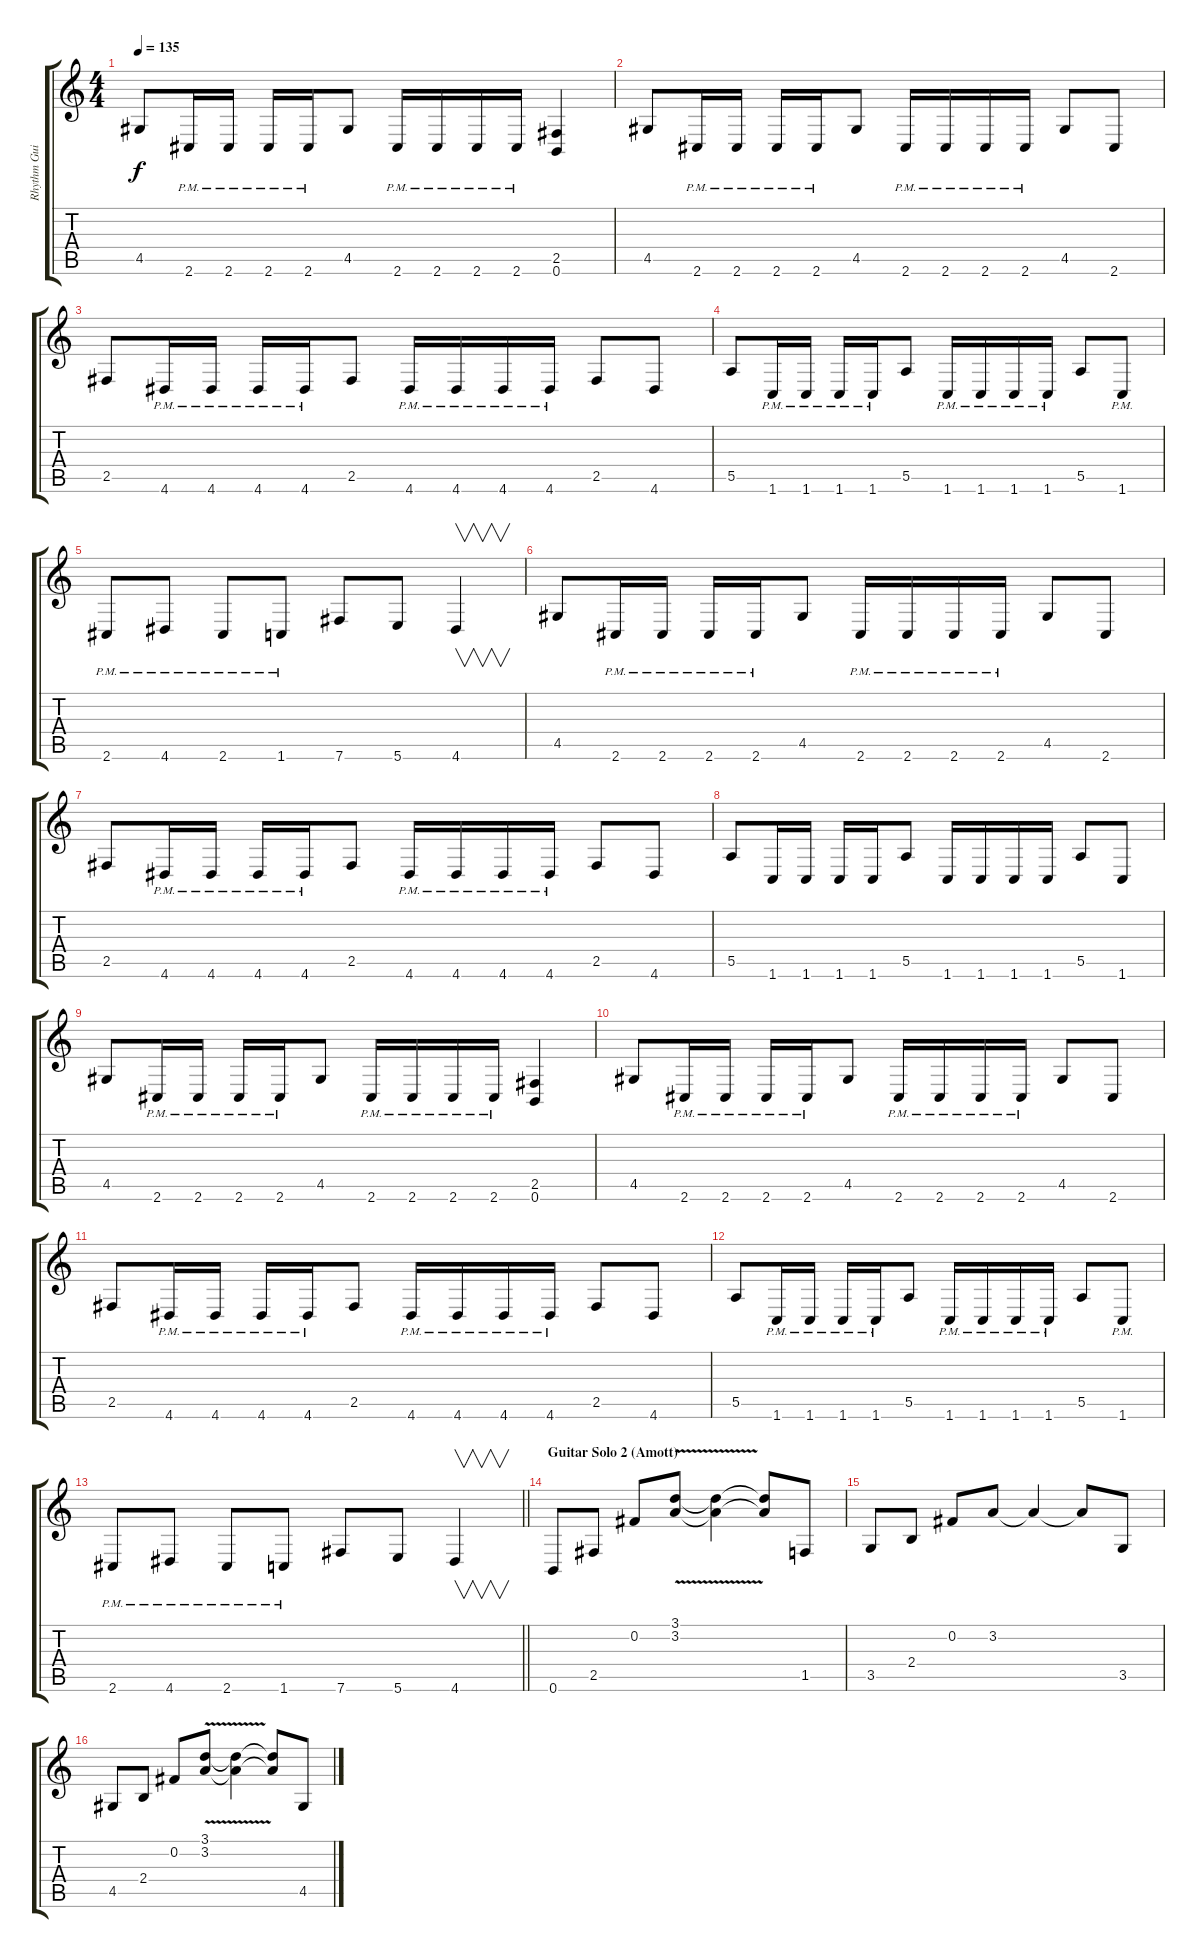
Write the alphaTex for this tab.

\track ("Rhythm Guitar" "Rhythm Gui") {instrument distortionguitar}
\staff {score tabs}
\tuning (B3 Gb3 D3 A2 E2 B1) {hide}
\ts (4 4)
\tempo 135
\clef g2
\ks c
4.5.8{dy f volume 10} 2.6{pm}.16 2.6{pm}.16 2.6{pm}.16 2.6{pm}.16 4.5.8 2.6{pm}.16 2.6{pm}.16 2.6{pm}.16 2.6{pm}.16 (2.5 0.6).4 |
4.5.8{volume 10} 2.6{pm}.16 2.6{pm}.16 2.6{pm}.16 2.6{pm}.16 4.5.8 2.6{pm}.16 2.6{pm}.16 2.6{pm}.16 2.6{pm}.16 4.5.8 2.6.8 |
2.5.8 4.6{pm}.16 4.6{pm}.16 4.6{pm}.16 4.6{pm}.16 2.5.8 4.6{pm}.16 4.6{pm}.16 4.6{pm}.16 4.6{pm}.16 2.5.8 4.6.8 |
5.5.8 1.6{pm}.16 1.6{pm}.16 1.6{pm}.16 1.6{pm}.16 5.5.8 1.6{pm}.16 1.6{pm}.16 1.6{pm}.16 1.6{pm}.16 5.5.8 1.6{pm}.8 |
2.6{pm}.8 4.6{pm}.8 2.6{pm}.8 1.6{pm}.8 7.6.8 5.6.8 4.6.4{v} |
4.5.8{volume 10} 2.6{pm}.16 2.6{pm}.16 2.6{pm}.16 2.6{pm}.16 4.5.8 2.6{pm}.16 2.6{pm}.16 2.6{pm}.16 2.6{pm}.16 4.5.8 2.6.8 |
2.5.8 4.6{pm}.16 4.6{pm}.16 4.6{pm}.16 4.6{pm}.16 2.5.8 4.6{pm}.16 4.6{pm}.16 4.6{pm}.16 4.6{pm}.16 2.5.8 4.6.8 |
5.5.8 1.6.16 1.6.16 1.6.16 1.6.16 5.5.8 1.6.16 1.6.16 1.6.16 1.6.16 5.5.8 1.6.8 |
4.5.8{volume 10} 2.6{pm}.16 2.6{pm}.16 2.6{pm}.16 2.6{pm}.16 4.5.8 2.6{pm}.16 2.6{pm}.16 2.6{pm}.16 2.6{pm}.16 (2.5 0.6).4 |
4.5.8{volume 10} 2.6{pm}.16 2.6{pm}.16 2.6{pm}.16 2.6{pm}.16 4.5.8 2.6{pm}.16 2.6{pm}.16 2.6{pm}.16 2.6{pm}.16 4.5.8 2.6.8 |
2.5.8 4.6{pm}.16 4.6{pm}.16 4.6{pm}.16 4.6{pm}.16 2.5.8 4.6{pm}.16 4.6{pm}.16 4.6{pm}.16 4.6{pm}.16 2.5.8 4.6.8 |
5.5.8 1.6{pm}.16 1.6{pm}.16 1.6{pm}.16 1.6{pm}.16 5.5.8 1.6{pm}.16 1.6{pm}.16 1.6{pm}.16 1.6{pm}.16 5.5.8 1.6{pm}.8 |
\barLineRight lightlight
2.6{pm}.8 4.6{pm}.8 2.6{pm}.8 1.6{pm}.8 7.6.8 5.6.8 4.6.4{v} |
\section ("" "Guitar Solo 2 (Amott)")
0.6.8 2.5.8 0.2.8 (3.1{v} 3.2).8 (3.1{t} 3.2{t}).4 (3.1{t} 3.2{t}).8 1.5.8 |
3.5.8 2.4.8 0.2.8 3.2.8 3.2{t}.4 3.2{t}.8 3.5.8 |
4.5.8 2.4.8 0.2.8 (3.1{v} 3.2).8 (3.1{t} 3.2{t}).4 (3.1{t} 3.2{t}).8 4.5.8
